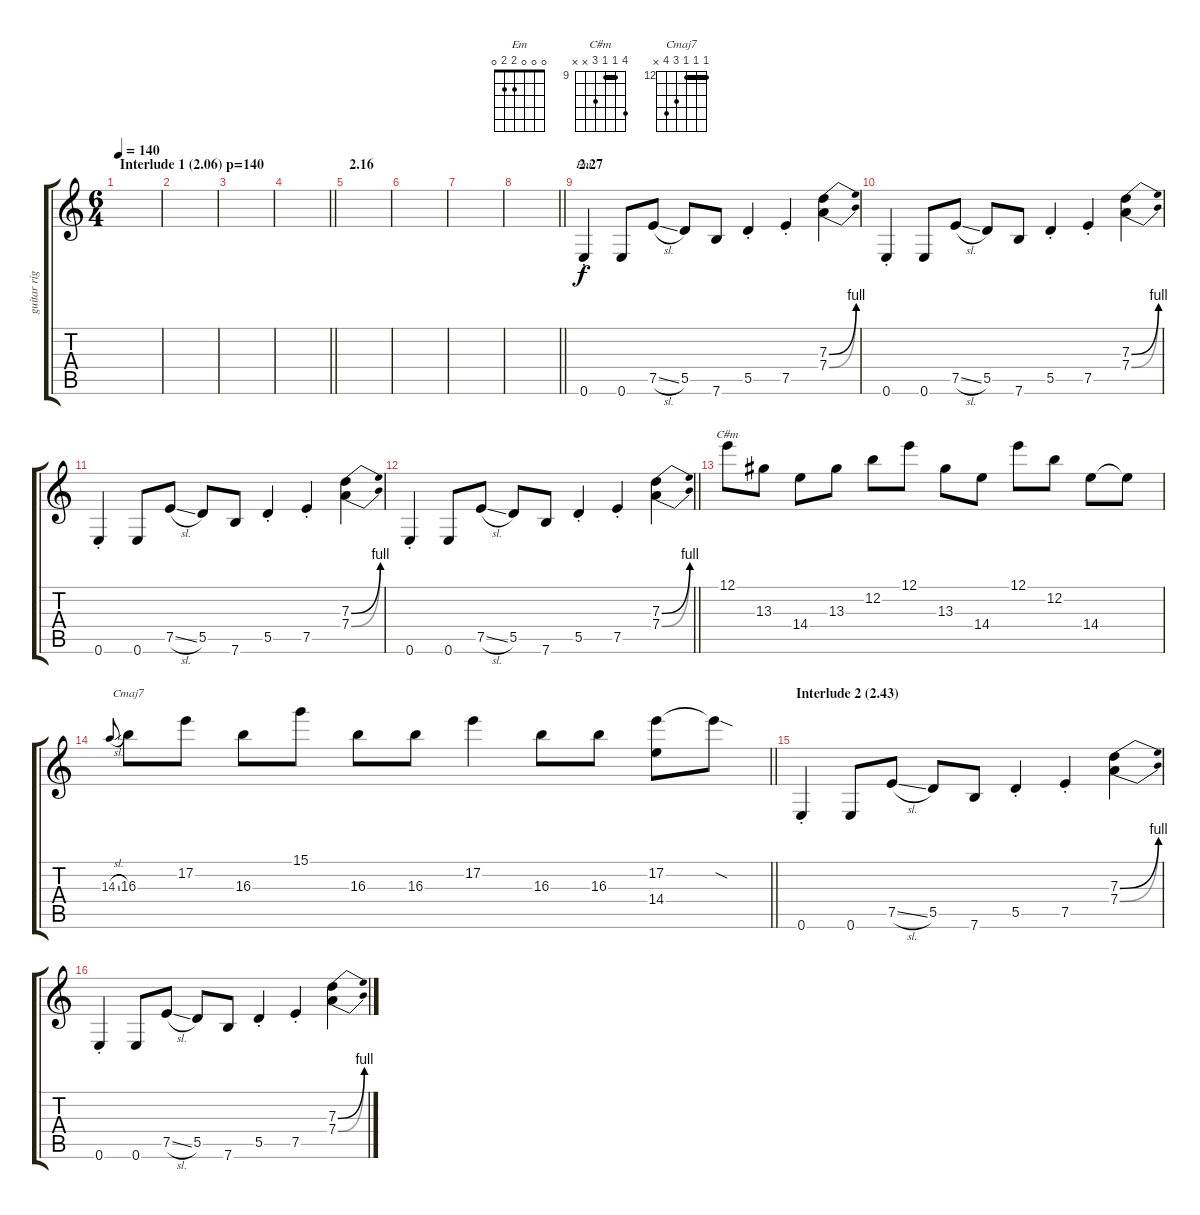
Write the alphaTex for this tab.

\track ("guitar right" "guitar rig") {instrument distortionguitar}
\staff {score tabs}
\tuning (E4 B3 G3 D3 A2 E2) {hide}
\chord ("Em" 0 0 0 2 2 0)
\chord ("C#m" 12 9 9 11 x x) {firstfret 9 barre 9}
\chord ("Cmaj7" 12 12 12 14 15 x) {firstfret 12 barre 12}
\ts (6 4)
\section ("" "Interlude 1 (2.06) p=140")
\tempo 140
\clef g2
\ks c
|
|
|
\barLineRight lightlight
|
\section ("" "2.16")
|
|
|
\barLineRight lightlight
|
\section ("" "2.27")
0.6{st}.4{ch "Em" dy f} 0.6.8 7.5{sl}.8 5.5.8 7.6.8 5.5{st}.4 7.5{st}.4 (7.3{be (bend 0 0 60 4)} 7.4{be (bend 0 0 60 4)}).4 |
0.6{st}.4 0.6.8 7.5{sl}.8 5.5.8 7.6.8 5.5{st}.4 7.5{st}.4 (7.3{be (bend 0 0 60 4)} 7.4{be (bend 0 0 60 4)}).4 |
0.6{st}.4 0.6.8 7.5{sl}.8 5.5.8 7.6.8 5.5{st}.4 7.5{st}.4 (7.3{be (bend 0 0 60 4)} 7.4{be (bend 0 0 60 4)}).4 |
\barLineRight lightlight
0.6{st}.4 0.6.8 7.5{sl}.8 5.5.8 7.6.8 5.5{st}.4 7.5{st}.4 (7.3{be (bend 0 0 60 4)} 7.4{be (bend 0 0 60 4)}).4 |
12.1.8{ch "C#m"} 13.3.8 14.4.8 13.3.8 12.2.8 12.1.8 13.3.8 14.4.8 12.1.8 12.2.8 14.4.8 14.4{t}.8 |
\barLineRight lightlight
14.3{sl}.8{gr onbeat} 16.3.8{ch "Cmaj7"} 17.2.8 16.3.8 15.1.8 16.3.8 16.3.8 17.2.4 16.3.8 16.3.8 (17.2 14.4).8 17.2{sod t}.8 |
\section ("" "Interlude 2 (2.43)")
0.6{st}.4 0.6.8 7.5{sl}.8 5.5.8 7.6.8 5.5{st}.4 7.5{st}.4 (7.3{be (bend 0 0 60 4)} 7.4{be (bend 0 0 60 4)}).4 |
0.6{st}.4 0.6.8 7.5{sl}.8 5.5.8 7.6.8 5.5{st}.4 7.5{st}.4 (7.3{be (bend 0 0 60 4)} 7.4{be (bend 0 0 60 4)}).4
